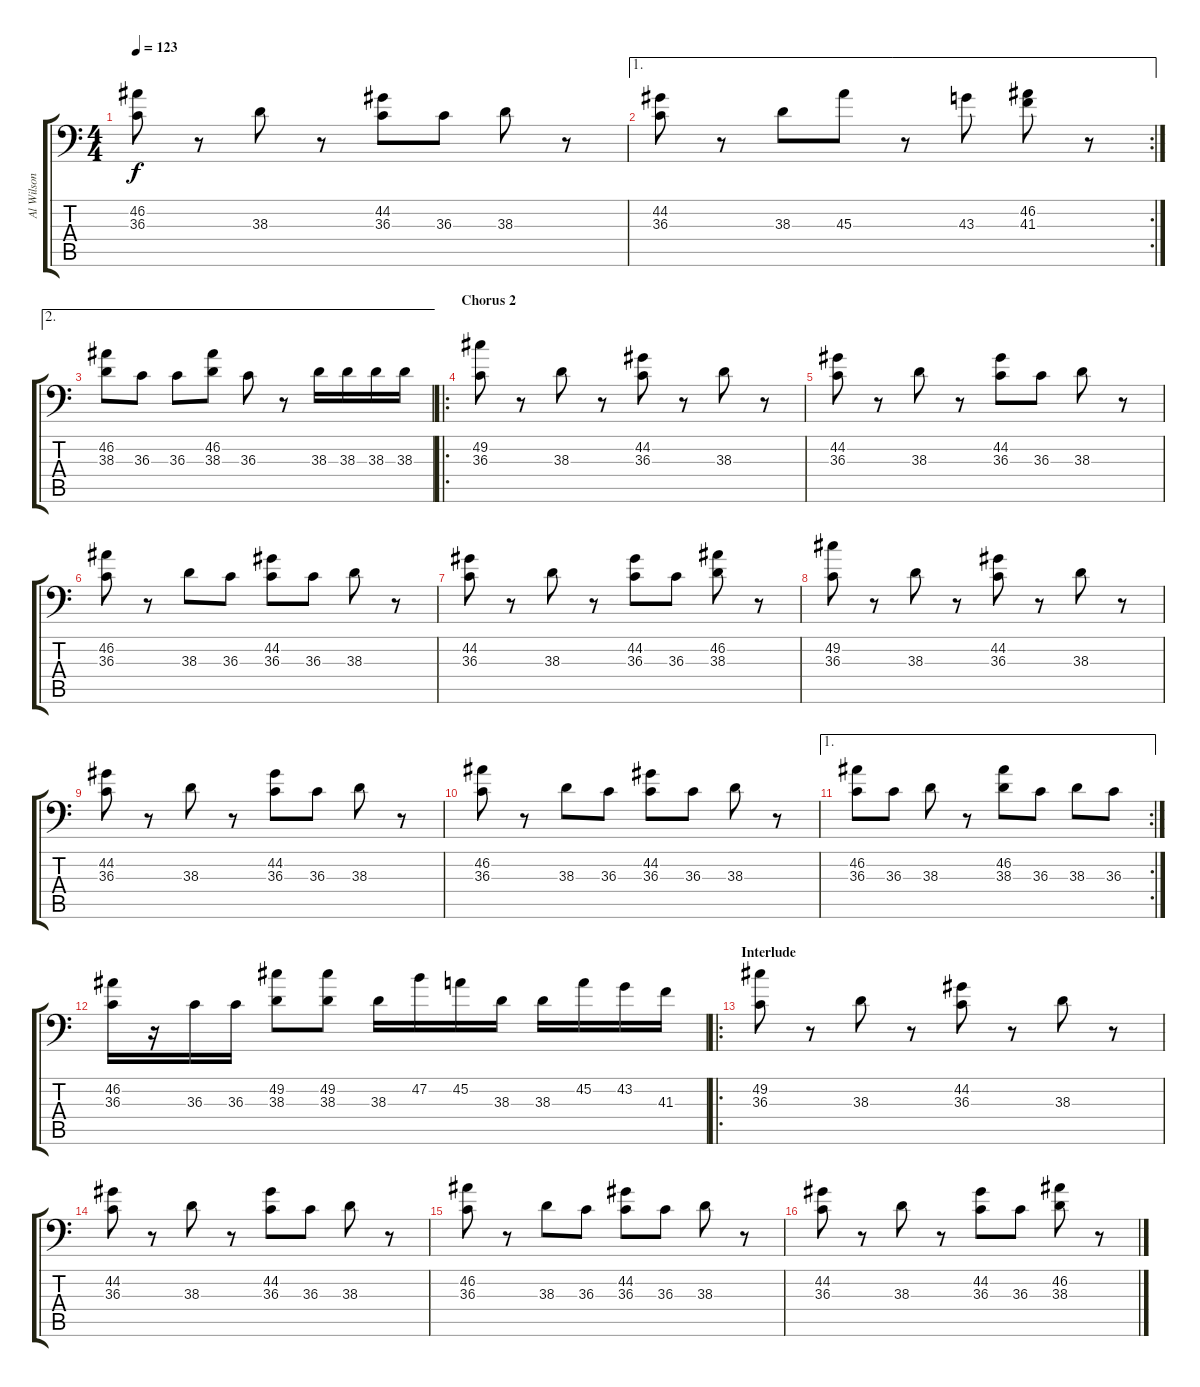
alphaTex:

\track ("Al Wilson" "Al Wilson") {instrument acousticgrandpiano}
\staff {score tabs}
\tuning (C-1 C-1 C-1 C-1 C-1 C-1) {hide}
\ts (4 4)
\tempo 123
\clef f4
\ks c
(46.2 36.3).8{dy f} r.8 38.3.8 r.8 (44.2 36.3).8 36.3.8 38.3.8 r.8 |
\ae 1
\rc 2
(44.2 36.3).8 r.8 38.3.8 45.3.8 r.8 43.3.8 (46.2 41.3).8 r.8 |
\ae 2
(46.2 38.3).8 36.3.8 36.3.8 (46.2 38.3).8 36.3.8 r.8 38.3.16 38.3.16 38.3.16 38.3.16 |
\ro
\section ("" "Chorus 2")
(49.2 36.3).8 r.8 38.3.8 r.8 (44.2 36.3).8 r.8 38.3.8 r.8 |
(44.2 36.3).8 r.8 38.3.8 r.8 (44.2 36.3).8 36.3.8 38.3.8 r.8 |
(46.2 36.3).8 r.8 38.3.8 36.3.8 (44.2 36.3).8 36.3.8 38.3.8 r.8 |
(44.2 36.3).8 r.8 38.3.8 r.8 (44.2 36.3).8 36.3.8 (46.2 38.3).8 r.8 |
(49.2 36.3).8 r.8 38.3.8 r.8 (44.2 36.3).8 r.8 38.3.8 r.8 |
(44.2 36.3).8 r.8 38.3.8 r.8 (44.2 36.3).8 36.3.8 38.3.8 r.8 |
(46.2 36.3).8 r.8 38.3.8 36.3.8 (44.2 36.3).8 36.3.8 38.3.8 r.8 |
\ae 1
\rc 2
(46.2 36.3).8 36.3.8 38.3.8 r.8 (46.2 38.3).8 36.3.8 38.3.8 36.3.8 |
(46.2 36.3).16 r.16 36.3.16 36.3.16 (49.2 38.3).8 (49.2 38.3).8 38.3.16 47.2.16 45.2.16 38.3.16 38.3.16 45.2.16 43.2.16 41.3.16 |
\ro
\section ("" "Interlude")
(49.2 36.3).8 r.8 38.3.8 r.8 (44.2 36.3).8 r.8 38.3.8 r.8 |
(44.2 36.3).8 r.8 38.3.8 r.8 (44.2 36.3).8 36.3.8 38.3.8 r.8 |
(46.2 36.3).8 r.8 38.3.8 36.3.8 (44.2 36.3).8 36.3.8 38.3.8 r.8 |
(44.2 36.3).8 r.8 38.3.8 r.8 (44.2 36.3).8 36.3.8 (46.2 38.3).8 r.8
